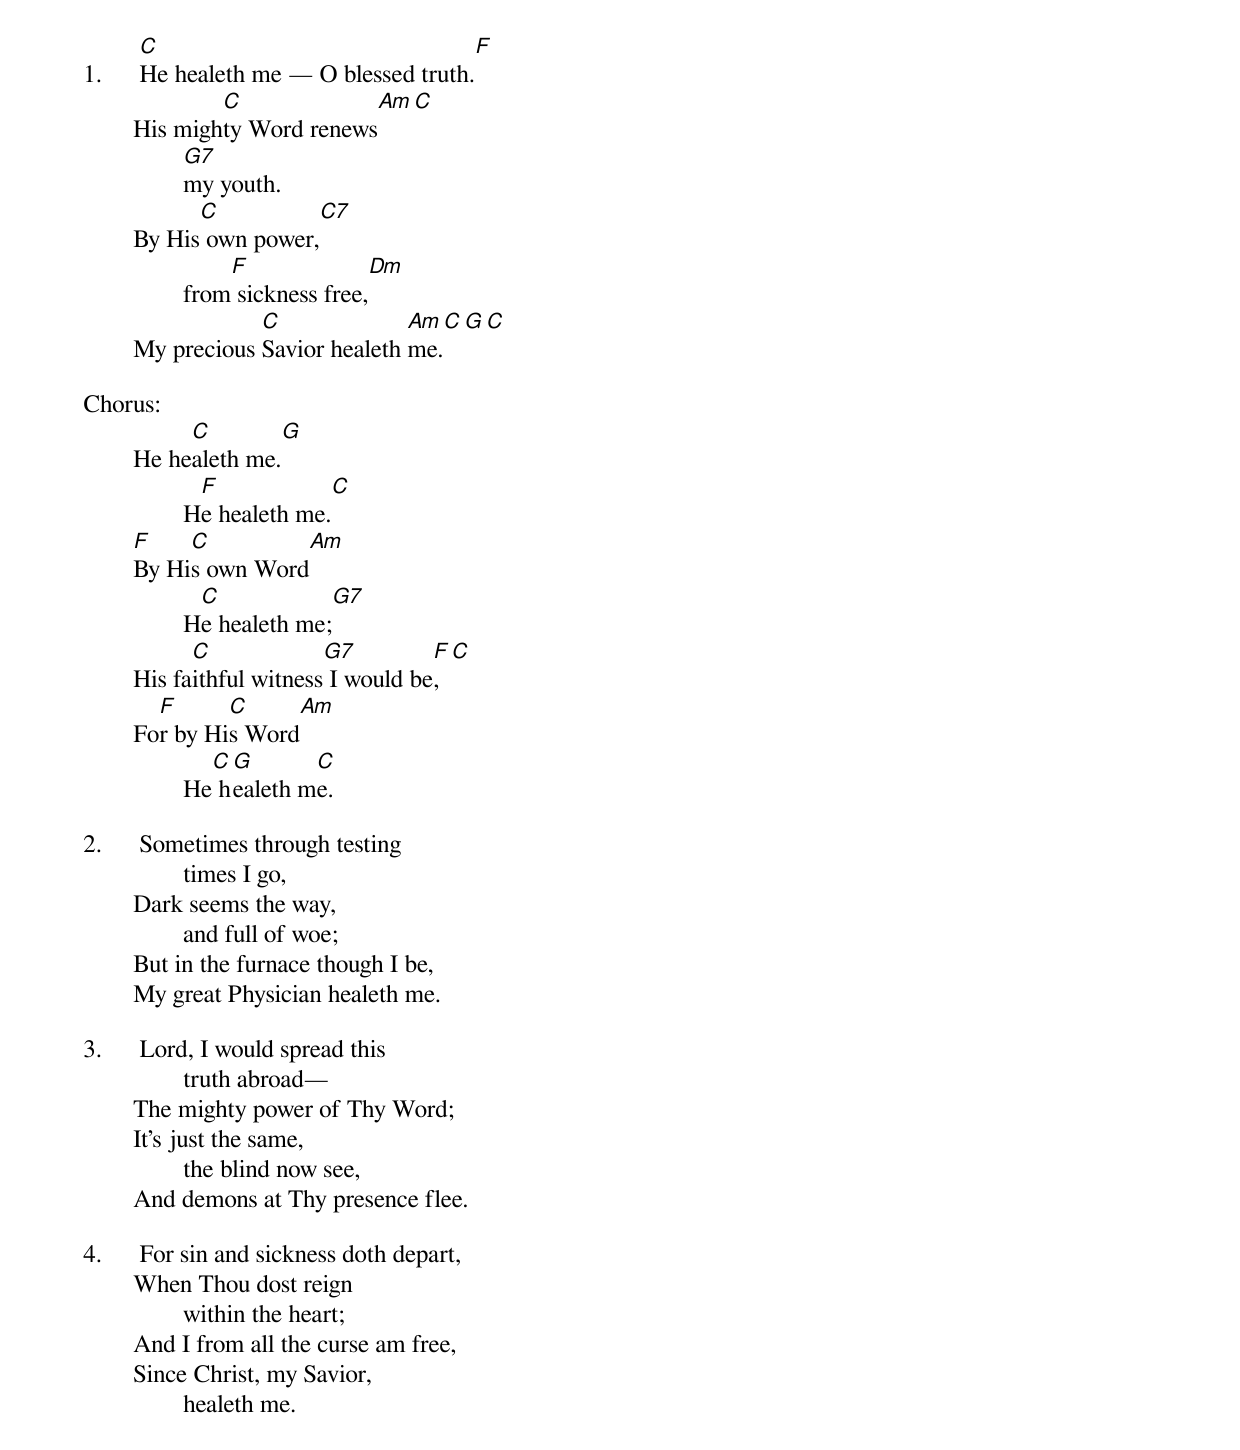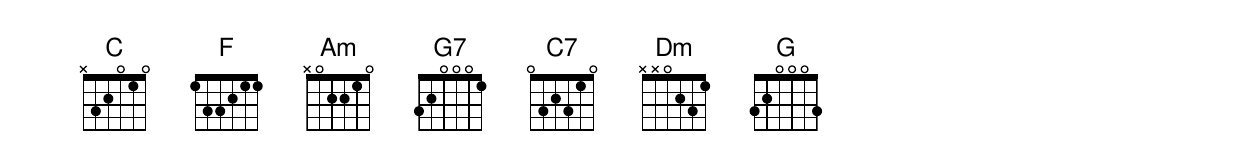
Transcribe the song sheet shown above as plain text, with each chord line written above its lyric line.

        C                                       F
1.	He healeth me — O blessed truth.
                C              Am        C
	His mighty Word renews
                G7
		my youth.
              C              C7
	By His own power,
                    F                 Dm
		from sickness free,
	            C              Am         C G        C
	My precious Savior healeth me.

Chorus:
             C             G
	He healeth me.
                 F             C
		He healeth me.
        F    C                Am
	By His own Word
                 C            G7
		He healeth me;
              C             G7         F                 C
	His faithful witness I would be,
	  F      C             Am
	For by His Word
                  C G       C
		He healeth me.

2.	Sometimes through testing
		times I go,
	Dark seems the way,
		and full of woe;
	But in the furnace though I be,
	My great Physician healeth me.

3.	Lord, I would spread this
		truth abroad—
	The mighty power of Thy Word;
	It’s just the same,
		the blind now see,
	And demons at Thy presence flee.

4.	For sin and sickness doth depart,
	When Thou dost reign
		within the heart;
	And I from all the curse am free,
	Since Christ, my Savior,
		healeth me.
